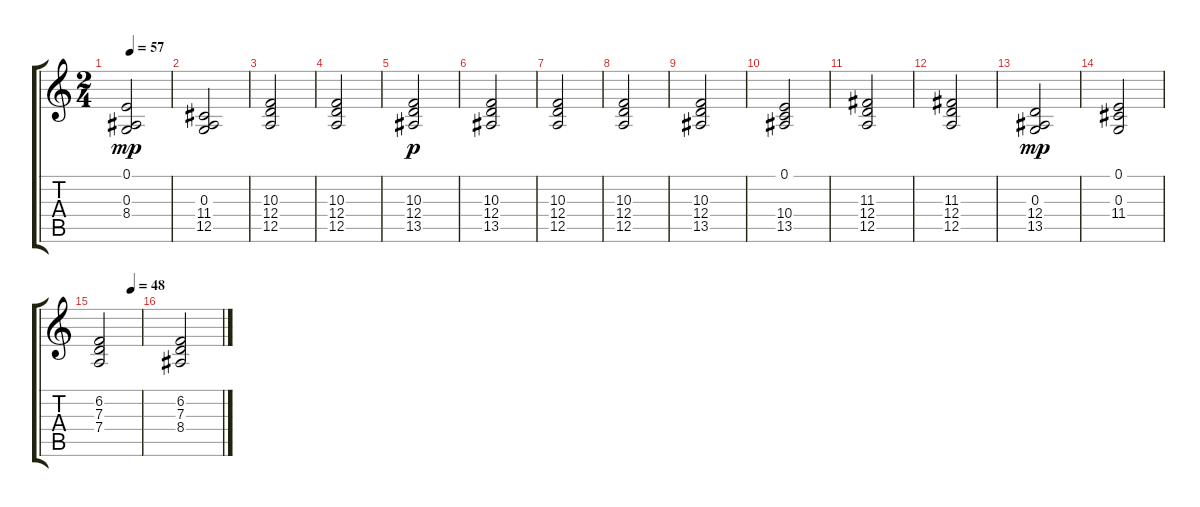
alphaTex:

\track "" {instrument stringensemble1}
\staff {score tabs}
\tuning (E4 B3 G3 D3 A2 E2) {hide}
\ts (2 4)
\tempo 57
\clef g2
\ks c
(0.1 0.3 8.4).2{dy mp} |
(0.3 11.4 12.5).2 |
(10.3 12.4 12.5).2 |
(10.3 12.4 12.5).2 |
(10.3 12.4 13.5).2{dy p} |
(10.3 12.4 13.5).2 |
(10.3 12.4 12.5).2 |
(10.3 12.4 12.5).2 |
(10.3 12.4 13.5).2 |
(0.1 10.4 13.5).2 |
(11.3 12.4 12.5).2 |
(11.3 12.4 12.5).2 |
(0.3 12.4 13.5).2{dy mp} |
(0.1 0.3 11.4).2 |
\tempo (48 0.7708333333333334)
(6.2 7.3 7.4).2 |
(6.2 7.3 8.4).2
